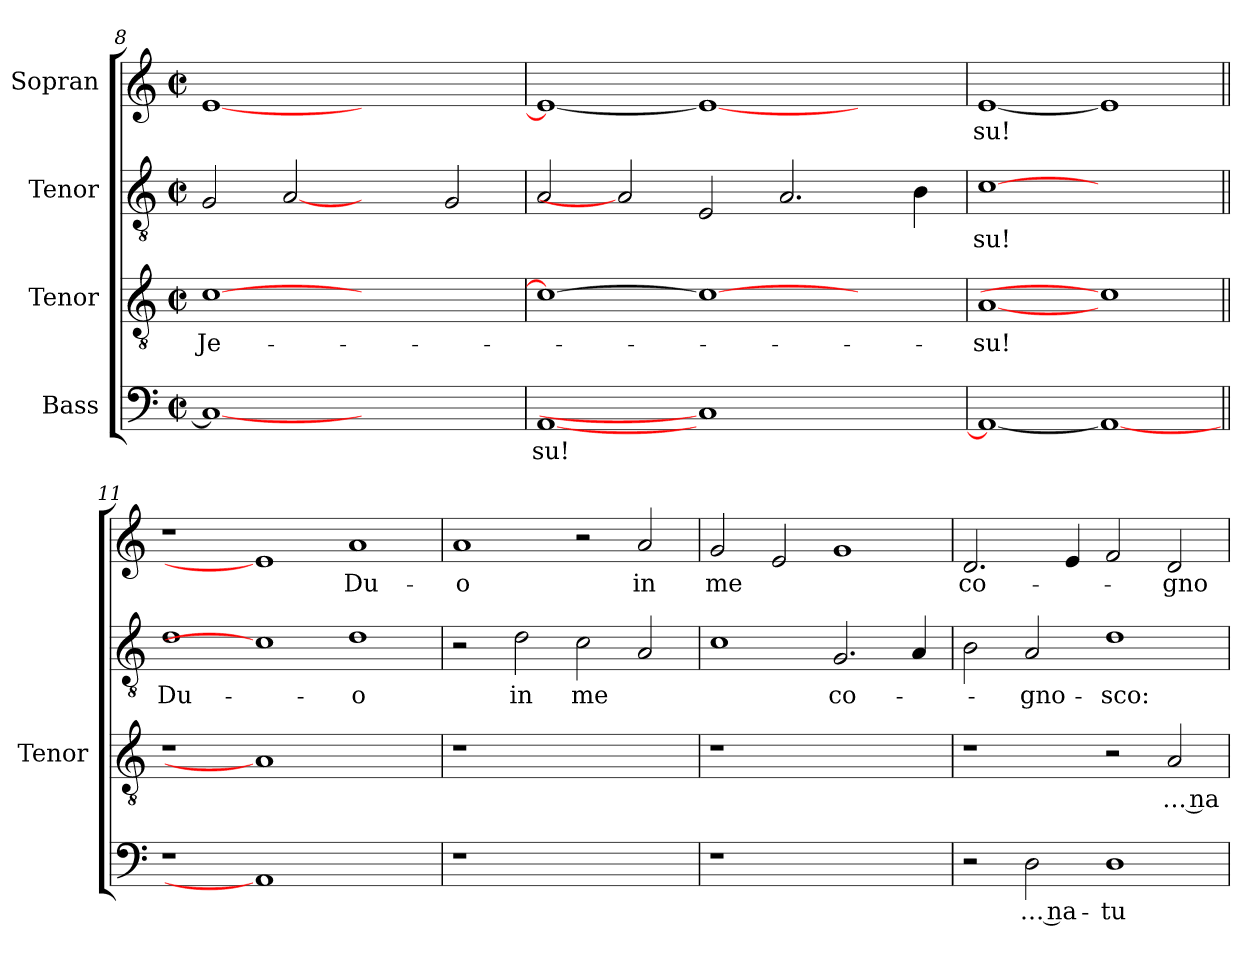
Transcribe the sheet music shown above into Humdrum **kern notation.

**kern	**text	**kern	**text	**kern	**text	**kern	**text
*part4	*part4	*part3	*part3	*part2	*part2	*part1	*part1
*staff4	*staff4	*staff3	*staff3	*staff2	*staff2	*staff1	*staff1
*I"Bass	*	*I"Tenor	*	*I"Tenor	*	*I"Sopran	*
*	*	*I'Tenor	*	*	*	*	*
!!LO:LB:g=z
*clefF4	*	*clefGv2	*	*clefGv2	*	*clefG2	*
*	*	*ITrd7c12	*	*ITrd7c12	*	*	*
*k[]	*	*k[]	*	*k[]	*	*k[]	*
*M2/2	*	*M2/2	*	*M2/2	*	*M2/2	*
*met(c|)	*	*met(c|)	*	*met(c|)	*	*met(c|)	*
=8	=8	=8	=8	=8	=8	=8	=8
!	!	!	!LO:LY:b:color=#000000	!	!	!	!
1Ci_<	.	[>1Ci	Je-	2GGi/	.	[<1ei	.
.	.	.	.	[2AAi	.	.	.
1ryy	.	1ryy	.	2ryy	.	1ryy	.
.	.	.	.	2GGi/	.	.	.
=9	=9	=9	=9	=9	=9	=9	=9
!	!LO:LY:b:color=#000000	!	!	!	!	!	!
[<1AAi	-su!	1Ci_>	.	2AAi/	.	1ei_<	.
.	.	.	.	2AAi]	.	.	.
1Ci]	.	1Ci_	.	2EEi/	.	1ei_	.
.	.	.	.	2.AAi/	.	.	.
2ryy	.	2ryy	.	.	.	2ryy	.
.	.	.	.	4BBi\	.	.	.
=10	=10	=10	=10	=10	=10	=10	=10
!	!	!	!LO:LY:b:color=#000000	!	!	!	!
!	!	!	!	!	!LO:LY:b:color=#000000	!	!
!	!	!	!	!	!	!	!LO:LY:b:color=#000000
1AAi_<	.	[1AAi	-su!	[1Ci	-su!	[1ei	-su!
1AAi_	.	1Ci]	.	1ryy	.	1ei]	.
=11||	=11||	=11||	=11||	=11||	=11||	=11||	=11||
!LO:N:vis=1	!	!LO:N:vis=1	!	!	!	!	!
!	!	!	!	!	!LO:LY:b:color=#000000	!	!
1r	.	1r	.	1Di	Du-	1r	.
1AAi]	.	1AAi]	.	1Ci]	.	1ei]	.
!	!	!	!	!	!LO:LY:b:color=#000000	!	!
!	!	!	!	!	!	!	!LO:LY:b:color=#000000
1ryy	.	1ryy	.	1Di	-o	1ai	Du-
=12	=12	=12	=12	=12	=12	=12	=12
!LO:N:vis=1	!	!LO:N:vis=1	!	!	!	!	!
!	!	!	!	!	!	!	!LO:LY:b:color=#000000
1r	.	1r	.	2r	.	1ai	-o
!	!	!	!	!	!LO:LY:b:color=#000000	!	!
.	.	.	.	2Di\	in	.	.
!	!	!	!	!	!LO:LY:b:color=#000000	!	!
1ryy	.	1ryy	.	2Ci\	me	2r	.
!	!	!	!	!	!	!	!LO:LY:b:color=#000000
.	.	.	.	2AAi/	.	2ai/	in
=13	=13	=13	=13	=13	=13	=13	=13
!LO:N:vis=1	!	!LO:N:vis=1	!	!	!	!	!
!	!	!	!	!	!	!	!LO:LY:b:color=#000000
1r	.	1r	.	1Ci	.	2gi/	me
.	.	.	.	.	.	2ei/	.
!	!	!	!	!	!LO:LY:b:color=#000000	!	!
1ryy	.	1ryy	.	2.GGi/	co-	1gi	.
.	.	.	.	4AAi/	.	.	.
=14	=14	=14	=14	=14	=14	=14	=14
!	!	!	!	!	!	!	!LO:LY:b:color=#000000
2r	.	1r	.	2BBi\	.	2.di/	co-
!	!LO:LY:b:color=#000000	!	!	!	!	!	!
!	!	!	!	!	!LO:LY:b:color=#000000	!	!
2Di\	… na-	.	.	2AAi/	-gno-	.	.
.	.	.	.	.	.	4ei/	.
!	!LO:LY:b:color=#000000	!	!	!	!	!	!
!	!	!	!	!	!LO:LY:b:color=#000000	!	!
1Di	-tu-	2r	.	1Di	-sco:	2fi/	.
!	!	!	!LO:LY:b:color=#000000	!	!	!	!
!	!	!	!	!	!	!	!LO:LY:b:color=#000000
.	.	2AAi/	… na-	.	.	2di/	-gno-
=	=	=	=	=	=	=	=
*-	*-	*-	*-	*-	*-	*-	*-
